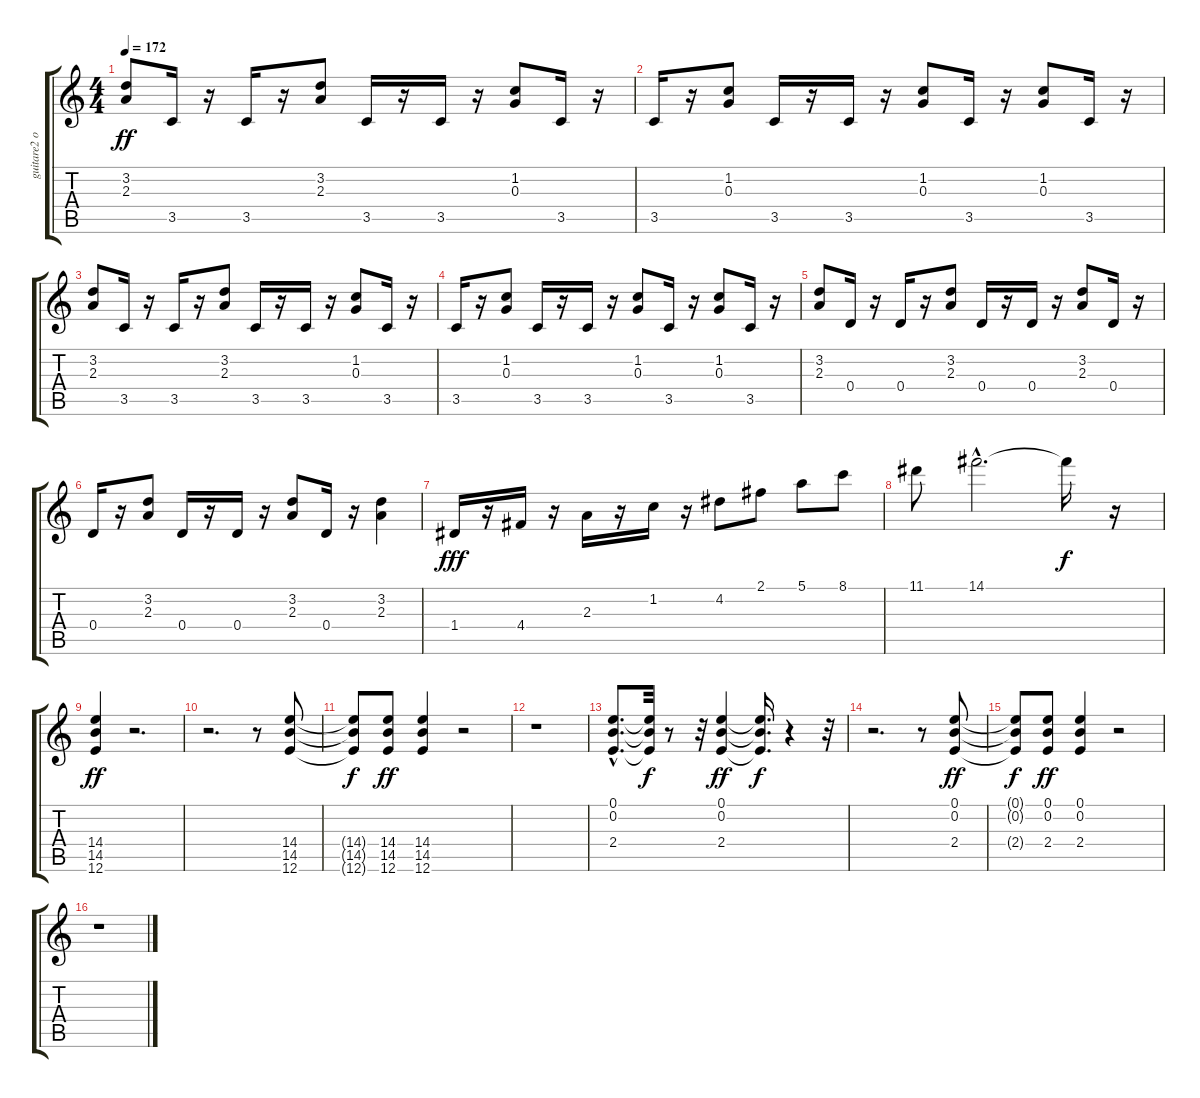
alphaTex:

\track ("guitare2 overdrive" "guitare2 o") {instrument overdrivenguitar}
\staff {score tabs}
\tuning (E4 B3 G3 D3 A2 E2) {hide}
\ts (4 4)
\tempo 172
\clef g2
\ks c
(3.2 2.3).8{dy ff} 3.5.16 r.16 3.5.16 r.16 (3.2 2.3).8 3.5.16 r.16 3.5.16 r.16 (1.2 0.3).8 3.5.16 r.16 |
3.5.16 r.16 (1.2 0.3).8 3.5.16 r.16 3.5.16 r.16 (1.2 0.3).8 3.5.16 r.16 (1.2 0.3).8 3.5.16 r.16 |
(3.2 2.3).8 3.5.16 r.16 3.5.16 r.16 (3.2 2.3).8 3.5.16 r.16 3.5.16 r.16 (1.2 0.3).8 3.5.16 r.16 |
3.5.16 r.16 (1.2 0.3).8 3.5.16 r.16 3.5.16 r.16 (1.2 0.3).8 3.5.16 r.16 (1.2 0.3).8 3.5.16 r.16 |
(3.2 2.3).8 0.4.16 r.16 0.4.16 r.16 (3.2 2.3).8 0.4.16 r.16 0.4.16 r.16 (3.2 2.3).8 0.4.16 r.16 |
0.4.16 r.16 (3.2 2.3).8 0.4.16 r.16 0.4.16 r.16 (3.2 2.3).8 0.4.16 r.16 (3.2 2.3).4 |
1.4.16{dy fff} r.16 4.4.16 r.16 2.3.16 r.16 1.2.16 r.16 4.2.8 2.1.8 5.1.8 8.1.8 |
11.1.8 14.1{hac}.2{d} 14.1{t}.16{dy f} r.16 |
(14.4 14.5 12.6).4{dy ff} r.2{d} |
r.2{d} r.8 (14.4 14.5 12.6).8 |
(14.4{t} 14.5{t} 12.6{t}).8{dy f} (14.4 14.5 12.6).8{dy ff} (14.4 14.5 12.6).4 r.2 |
r.1 |
(0.1{hac} 0.2{hac} 2.4{hac}).8{d} (0.1{t} 0.2{t} 2.4{t}).32{dy f} r.8 r.32 (0.1 0.2 2.4).4{dy ff} (0.1{t} 0.2{t} 2.4{t}).16{d dy f} r.4 r.32 |
r.2{d} r.8 (0.1 0.2 2.4).8{dy ff} |
(0.1{t} 0.2{t} 2.4{t}).8{dy f} (0.1 0.2 2.4).8{dy ff} (0.1 0.2 2.4).4 r.2 |
r.1
